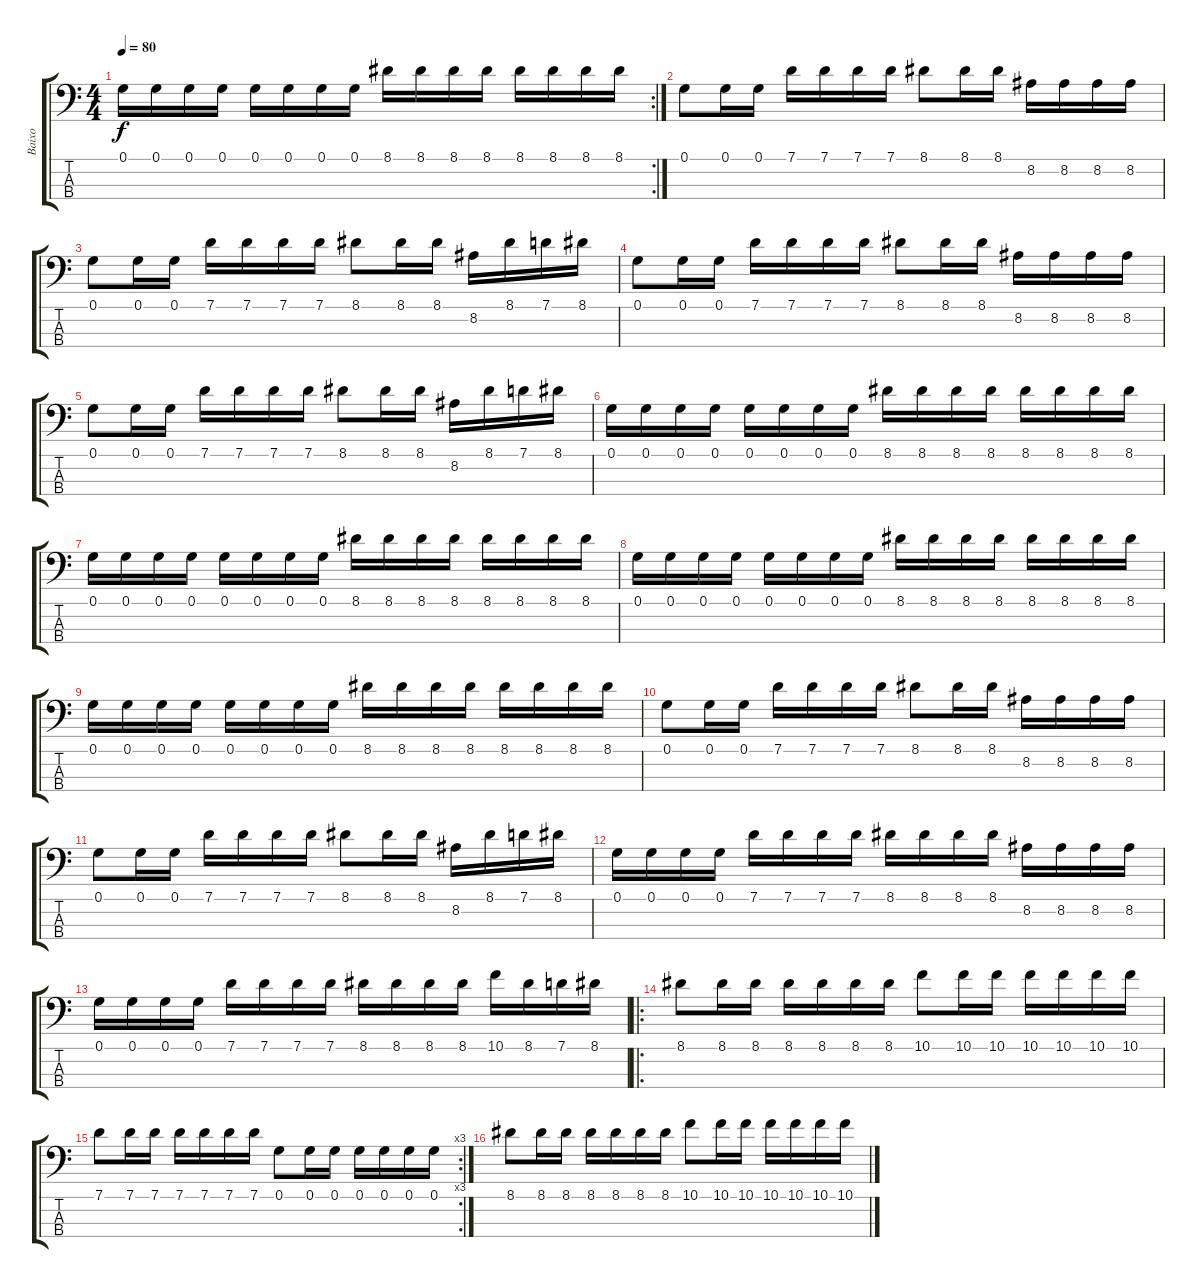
\track ("Baixo" "Baixo") {instrument electricbassfinger}
\staff {score tabs}
\tuning (G2 D2 A1 E1) {hide}
\rc 2
\ts (4 4)
\tempo 80
\clef f4
\ks c
0.1.16{dy f} 0.1.16 0.1.16 0.1.16 0.1.16 0.1.16 0.1.16 0.1.16 8.1.16 8.1.16 8.1.16 8.1.16 8.1.16 8.1.16 8.1.16 8.1.16 |
0.1.8 0.1.16 0.1.16 7.1.16 7.1.16 7.1.16 7.1.16 8.1.8 8.1.16 8.1.16 8.2.16 8.2.16 8.2.16 8.2.16 |
0.1.8 0.1.16 0.1.16 7.1.16 7.1.16 7.1.16 7.1.16 8.1.8 8.1.16 8.1.16 8.2.16 8.1.16 7.1.16 8.1.16 |
0.1.8 0.1.16 0.1.16 7.1.16 7.1.16 7.1.16 7.1.16 8.1.8 8.1.16 8.1.16 8.2.16 8.2.16 8.2.16 8.2.16 |
0.1.8 0.1.16 0.1.16 7.1.16 7.1.16 7.1.16 7.1.16 8.1.8 8.1.16 8.1.16 8.2.16 8.1.16 7.1.16 8.1.16 |
0.1.16 0.1.16 0.1.16 0.1.16 0.1.16 0.1.16 0.1.16 0.1.16 8.1.16 8.1.16 8.1.16 8.1.16 8.1.16 8.1.16 8.1.16 8.1.16 |
0.1.16 0.1.16 0.1.16 0.1.16 0.1.16 0.1.16 0.1.16 0.1.16 8.1.16 8.1.16 8.1.16 8.1.16 8.1.16 8.1.16 8.1.16 8.1.16 |
0.1.16 0.1.16 0.1.16 0.1.16 0.1.16 0.1.16 0.1.16 0.1.16 8.1.16 8.1.16 8.1.16 8.1.16 8.1.16 8.1.16 8.1.16 8.1.16 |
0.1.16 0.1.16 0.1.16 0.1.16 0.1.16 0.1.16 0.1.16 0.1.16 8.1.16 8.1.16 8.1.16 8.1.16 8.1.16 8.1.16 8.1.16 8.1.16 |
0.1.8 0.1.16 0.1.16 7.1.16 7.1.16 7.1.16 7.1.16 8.1.8 8.1.16 8.1.16 8.2.16 8.2.16 8.2.16 8.2.16 |
0.1.8 0.1.16 0.1.16 7.1.16 7.1.16 7.1.16 7.1.16 8.1.8 8.1.16 8.1.16 8.2.16 8.1.16 7.1.16 8.1.16 |
0.1.16 0.1.16 0.1.16 0.1.16 7.1.16 7.1.16 7.1.16 7.1.16 8.1.16 8.1.16 8.1.16 8.1.16 8.2.16 8.2.16 8.2.16 8.2.16 |
0.1.16 0.1.16 0.1.16 0.1.16 7.1.16 7.1.16 7.1.16 7.1.16 8.1.16 8.1.16 8.1.16 8.1.16 10.1.16 8.1.16 7.1.16 8.1.16 |
\ro
8.1.8 8.1.16 8.1.16 8.1.16 8.1.16 8.1.16 8.1.16 10.1.8 10.1.16 10.1.16 10.1.16 10.1.16 10.1.16 10.1.16 |
\rc 3
7.1.8 7.1.16 7.1.16 7.1.16 7.1.16 7.1.16 7.1.16 0.1.8 0.1.16 0.1.16 0.1.16 0.1.16 0.1.16 0.1.16 |
8.1.8 8.1.16 8.1.16 8.1.16 8.1.16 8.1.16 8.1.16 10.1.8 10.1.16 10.1.16 10.1.16 10.1.16 10.1.16 10.1.16
